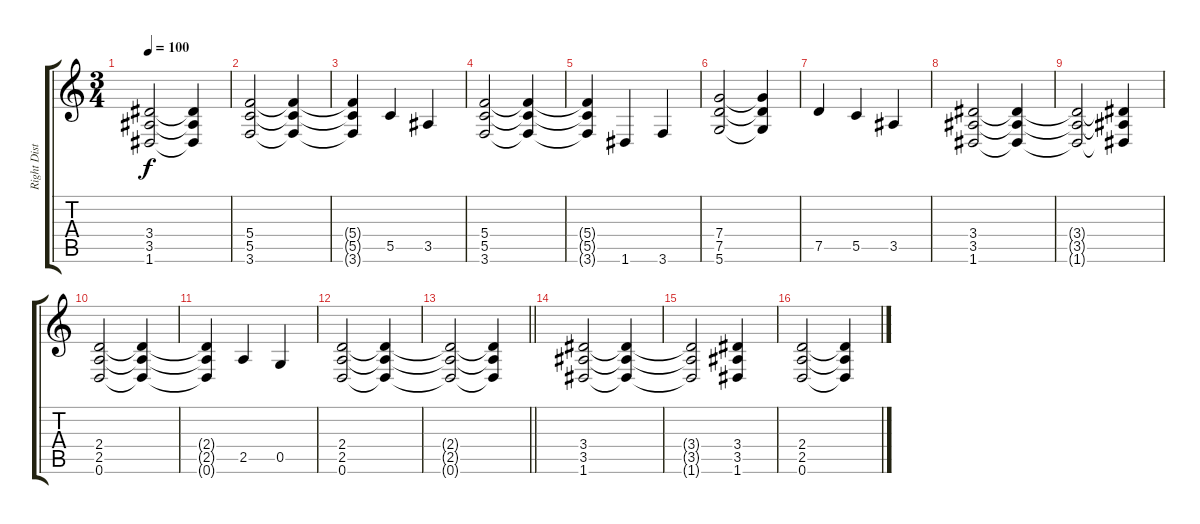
\track ("Right Dist. Guitar" "Right Dist") {instrument distortionguitar}
\staff {score tabs}
\tuning (D4 A3 F3 C3 G2 D2) {hide}
\ts (3 4)
\tempo 100
\clef g2
\ks c
(3.4{t} 3.5{t} 1.6{t}).2{dy f} (3.4{t} 3.5{t} 1.6{t}).4 |
(5.4 5.5 3.6).2 (5.4{t} 5.5{t} 3.6{t}).4 |
(5.4{t} 5.5{t} 3.6{t}).4 5.5.4 3.5.4 |
(5.4 5.5 3.6).2 (5.4{t} 5.5{t} 3.6{t}).4 |
(5.4{t} 5.5{t} 3.6{t}).4 1.6.4 3.6.4 |
(7.4 7.5 5.6).2 (7.4{t} 7.5{t} 5.6{t}).4 |
7.5.4 5.5.4 3.5.4 |
(3.4 3.5 1.6).2 (3.4{t} 3.5{t} 1.6{t}).4 |
(3.4{t} 3.5{t} 1.6{t}).2 (3.4{t} 3.5{t} 1.6{t}).4 |
(2.4 2.5 0.6).2 (2.4{t} 2.5{t} 0.6{t}).4 |
(2.4{t} 2.5{t} 0.6{t}).4 2.5.4 0.5.4 |
(2.4 2.5 0.6).2 (2.4{t} 2.5{t} 0.6{t}).4 |
\barLineRight lightlight
(2.4{t} 2.5{t} 0.6{t}).2 (2.4{t} 2.5{t} 0.6{t}).4 |
(3.4 3.5 1.6).2 (3.4{t} 3.5{t} 1.6{t}).4 |
(3.4{t} 3.5{t} 1.6{t}).2 (3.4 3.5 1.6).4 |
(2.4 2.5 0.6).2 (2.4{t} 2.5{t} 0.6{t}).4
